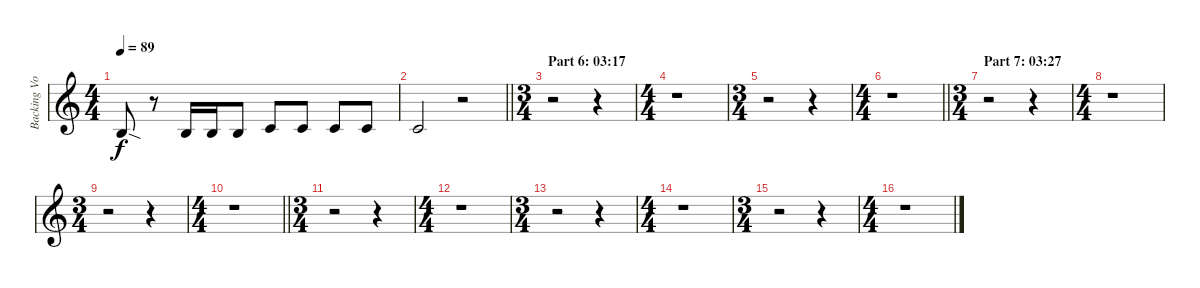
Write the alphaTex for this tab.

\track ("Backing Vocals" "Backing Vo") {instrument lead2sawtooth}
\staff {score}
\tuning (E4 B3 G3 D3 A2 E2) {hide}
\ts (4 4)
\tempo 89
\clef g2
\ks c
4.3{sod}.8{dy f} r.8 4.3.16 4.3.16 4.3.8 5.3.8 5.3.8 5.3.8 5.3.8 |
\barLineRight lightlight
5.3.2 r.2 |
\ts (3 4)
\section ("" "Part 6: 03:17")
r.2 r.4 |
\ts (4 4)
r.1 |
\ts (3 4)
r.2 r.4 |
\ts (4 4)
\barLineRight lightlight
r.1 |
\ts (3 4)
\section ("" "Part 7: 03:27")
r.2 r.4 |
\ts (4 4)
r.1 |
\ts (3 4)
r.2 r.4 |
\ts (4 4)
\barLineRight lightlight
r.1 |
\ts (3 4)
r.2 r.4 |
\ts (4 4)
r.1 |
\ts (3 4)
r.2 r.4 |
\ts (4 4)
r.1 |
\ts (3 4)
r.2 r.4 |
\ts (4 4)
r.1
